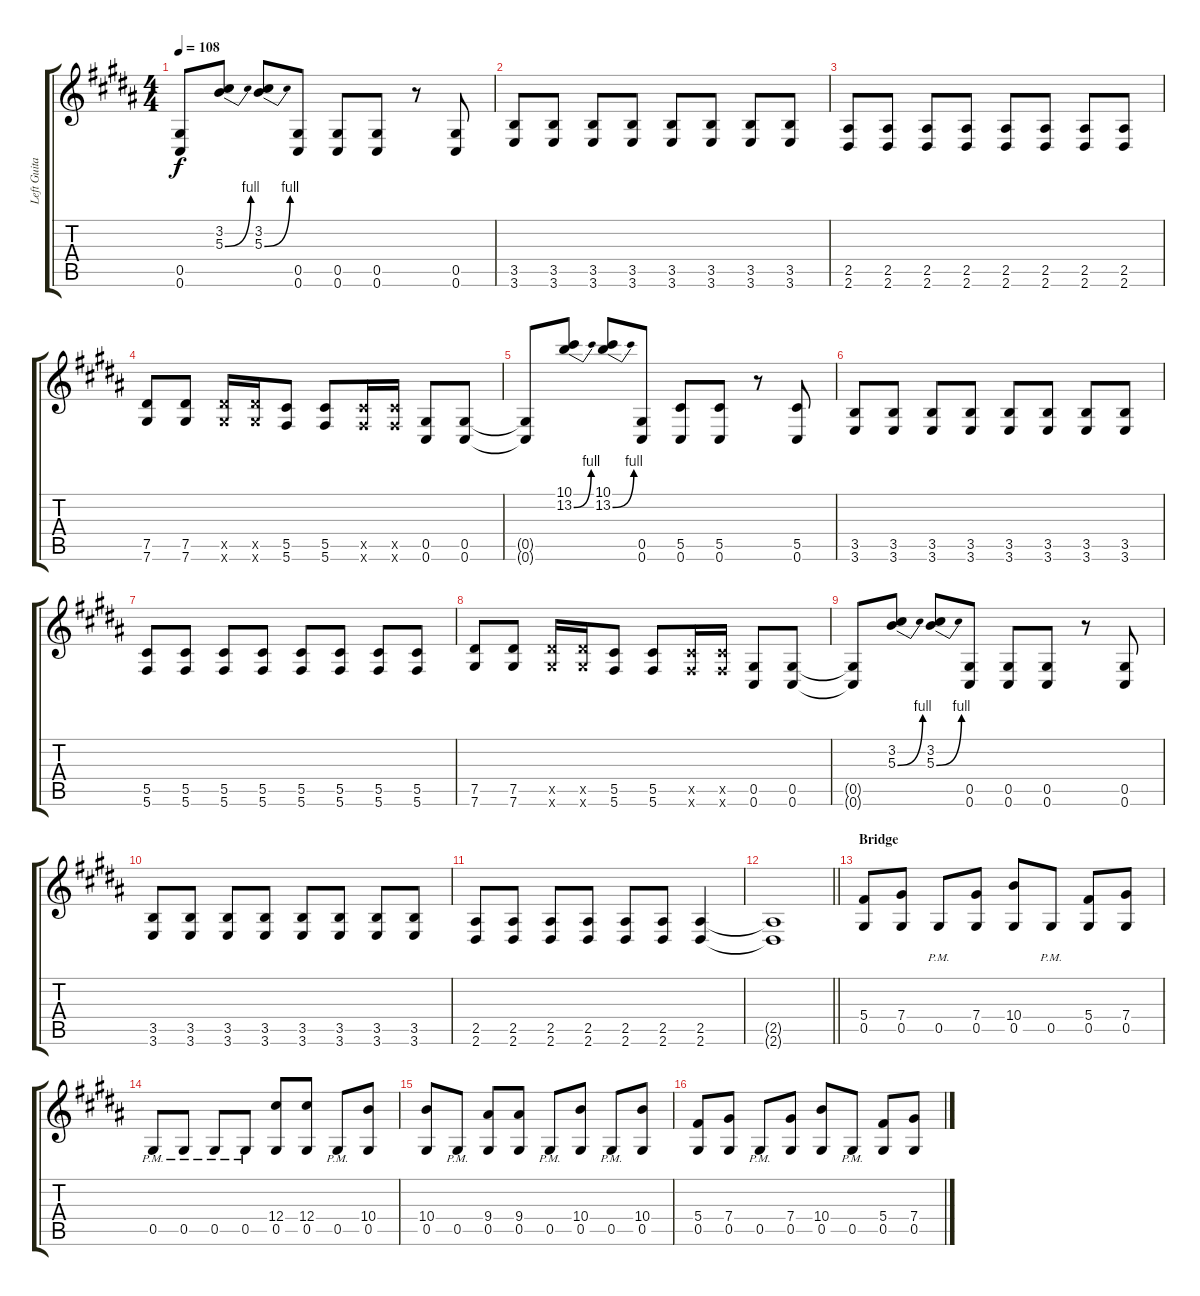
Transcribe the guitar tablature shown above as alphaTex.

\track ("Left Guitar" "Left Guita") {instrument distortionguitar}
\staff {score tabs}
\tuning (Eb4 Bb3 Gb3 Db3 Ab2 Db2) {hide}
\ts (4 4)
\tempo 108
\clef g2
\ks b
(0.5{t} 0.6{t}).8{dy f} (3.2 5.3{be (bend 0 0 60 4)}).8 (3.2 5.3{be (bend 0 0 60 4)}).8 (0.5 0.6).8 (0.5 0.6).8 (0.5 0.6).8 r.8 (0.5 0.6).8 |
(3.5 3.6).8 (3.5 3.6).8 (3.5 3.6).8 (3.5 3.6).8 (3.5 3.6).8 (3.5 3.6).8 (3.5 3.6).8 (3.5 3.6).8 |
(2.5 2.6).8 (2.5 2.6).8 (2.5 2.6).8 (2.5 2.6).8 (2.5 2.6).8 (2.5 2.6).8 (2.5 2.6).8 (2.5 2.6).8 |
(7.5 7.6).8 (7.5 7.6).8 (7.5{x} 7.6{x}).16 (7.5{x} 7.6{x}).16 (5.5 5.6).8 (5.5 5.6).8 (5.5{x} 5.6{x}).16 (5.5{x} 5.6{x}).16 (0.5 0.6).8 (0.5 0.6).8 |
(0.5{t} 0.6{t}).8 (10.1 13.2{be (bend 0 0 60 4)}).8 (10.1 13.2{be (bend 0 0 60 4)}).8 (0.5 0.6).8 (5.5 0.6).8 (5.5 0.6).8 r.8 (5.5 0.6).8 |
(3.5 3.6).8 (3.5 3.6).8 (3.5 3.6).8 (3.5 3.6).8 (3.5 3.6).8 (3.5 3.6).8 (3.5 3.6).8 (3.5 3.6).8 |
(5.5 5.6).8 (5.5 5.6).8 (5.5 5.6).8 (5.5 5.6).8 (5.5 5.6).8 (5.5 5.6).8 (5.5 5.6).8 (5.5 5.6).8 |
(7.5 7.6).8 (7.5 7.6).8 (7.5{x} 7.6{x}).16 (7.5{x} 7.6{x}).16 (5.5 5.6).8 (5.5 5.6).8 (5.5{x} 5.6{x}).16 (5.5{x} 5.6{x}).16 (0.5 0.6).8 (0.5 0.6).8 |
(0.5{t} 0.6{t}).8 (3.2 5.3{be (bend 0 0 60 4)}).8 (3.2 5.3{be (bend 0 0 60 4)}).8 (0.5 0.6).8 (0.5 0.6).8 (0.5 0.6).8 r.8 (0.5 0.6).8 |
(3.5 3.6).8 (3.5 3.6).8 (3.5 3.6).8 (3.5 3.6).8 (3.5 3.6).8 (3.5 3.6).8 (3.5 3.6).8 (3.5 3.6).8 |
(2.5 2.6).8 (2.5 2.6).8 (2.5 2.6).8 (2.5 2.6).8 (2.5 2.6).8 (2.5 2.6).8 (2.5 2.6).4 |
\barLineRight lightlight
(2.5{t} 2.6{t}).1 |
\section ("" "Bridge")
(5.4 0.5).8{instrument overdrivenguitar} (7.4 0.5).8 0.5{pm}.8 (7.4 0.5).8 (10.4 0.5).8 0.5{pm}.8 (5.4 0.5).8 (7.4 0.5).8 |
0.5{pm}.8 0.5{pm}.8 0.5{pm}.8 0.5{pm}.8 (12.4 0.5).8 (12.4 0.5).8 0.5{pm}.8 (10.4 0.5).8 |
(10.4 0.5).8 0.5{pm}.8 (9.4 0.5).8 (9.4 0.5).8 0.5{pm}.8 (10.4 0.5).8 0.5{pm}.8 (10.4 0.5).8 |
(5.4 0.5).8 (7.4 0.5).8 0.5{pm}.8 (7.4 0.5).8 (10.4 0.5).8 0.5{pm}.8 (5.4 0.5).8 (7.4 0.5).8
